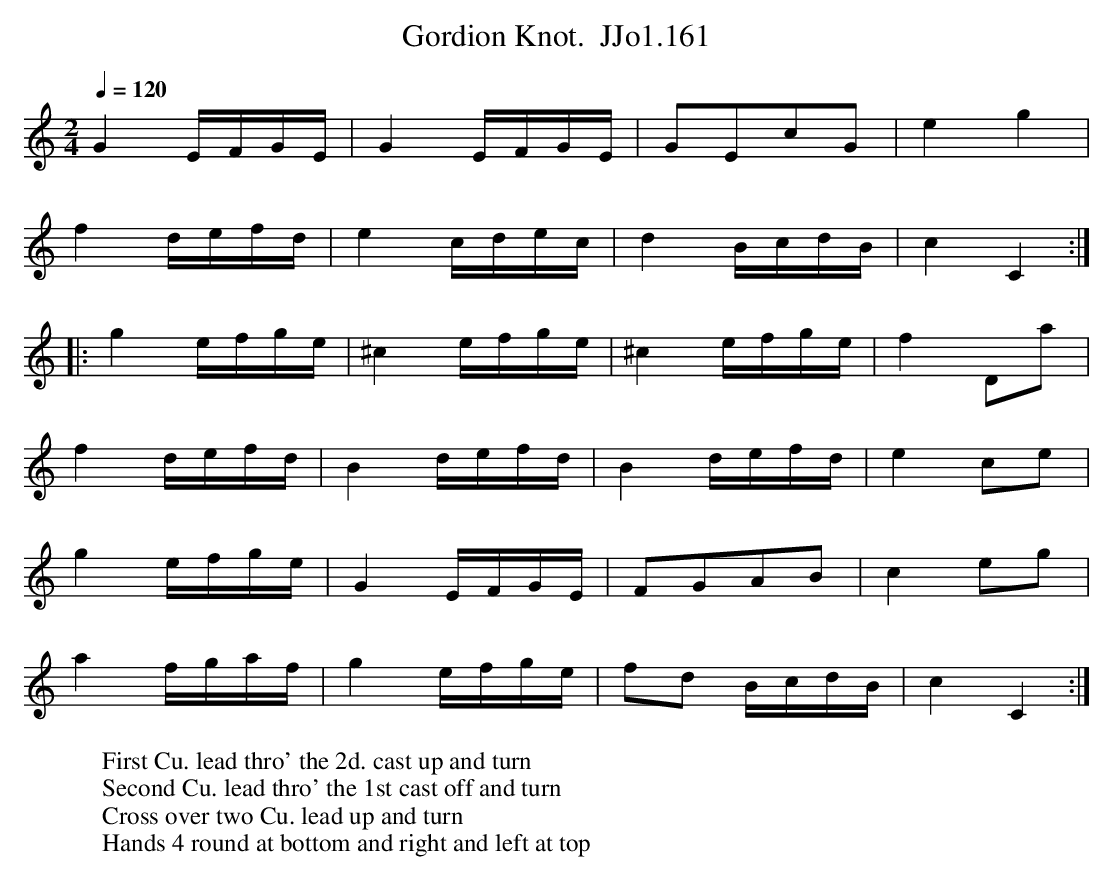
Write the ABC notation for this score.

X:1
T:Gordion Knot.  JJo1.161
M:2/4
L:1/8
Q:1/4=120
K:C
G2 E/F/G/E/ | G2 E/F/G/E/ | GEcG | e2g2 |
f2 d/e/f/d/ | e2 c/d/e/c/| d2 B/c/d/B/ | c2C2 :|
|: g2 e/f/g/e/ | ^c2 e/f/g/e/ | ^c2 e/f/g/e/ | f2 Da |
f2 d/e/f/d/ | B2 d/e/f/d/ | B2 d/e/f/d/ | e2 ce |
g2 e/f/g/e/ | G2 E/F/G/E/ | FGAB | c2 eg |
a2 f/g/a/f/ | g2e/f/g/e/ | fd B/c/d/B/ | c2C2 :|
W:First Cu. lead thro' the 2d. cast up and turn
W:Second Cu. lead thro' the 1st cast off and turn
W:Cross over two Cu. lead up and turn
W:Hands 4 round at bottom and right and left at top
